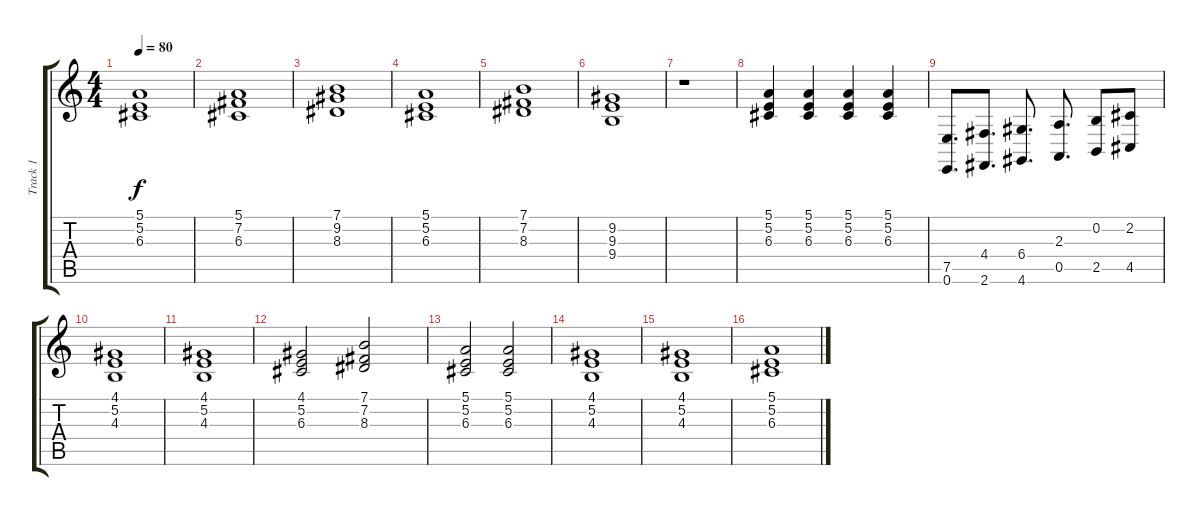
\track ("Track 1" "Track 1") {instrument acousticgrandpiano}
\staff {score tabs}
\tuning (E4 B3 G3 D3 A2 E2) {hide}
\ts (4 4)
\tempo 80
\clef g2
\ks c
(5.1 5.2 6.3).1{dy f} |
(5.1 7.2 6.3).1 |
(7.1 9.2 8.3).1 |
(5.1 5.2 6.3).1 |
(7.1 7.2 8.3).1 |
(9.2 9.3 9.4).1 |
r.1 |
(5.1 5.2 6.3).4 (5.1 5.2 6.3).4 (5.1 5.2 6.3).4 (5.1 5.2 6.3).4 |
(7.5 0.6).8{d} (4.4 2.6).8{d} (6.4 4.6).8{d} (2.3 0.5).8{d} (0.2 2.5).8 (2.2 4.5).8 |
(4.1 5.2 4.3).1 |
(4.1 5.2 4.3).1 |
(4.1 5.2 6.3).2 (7.1 7.2 8.3).2 |
(5.1 5.2 6.3).2 (5.1 5.2 6.3).2 |
(4.1 5.2 4.3).1 |
(4.1 5.2 4.3).1 |
(5.1 5.2 6.3).1
